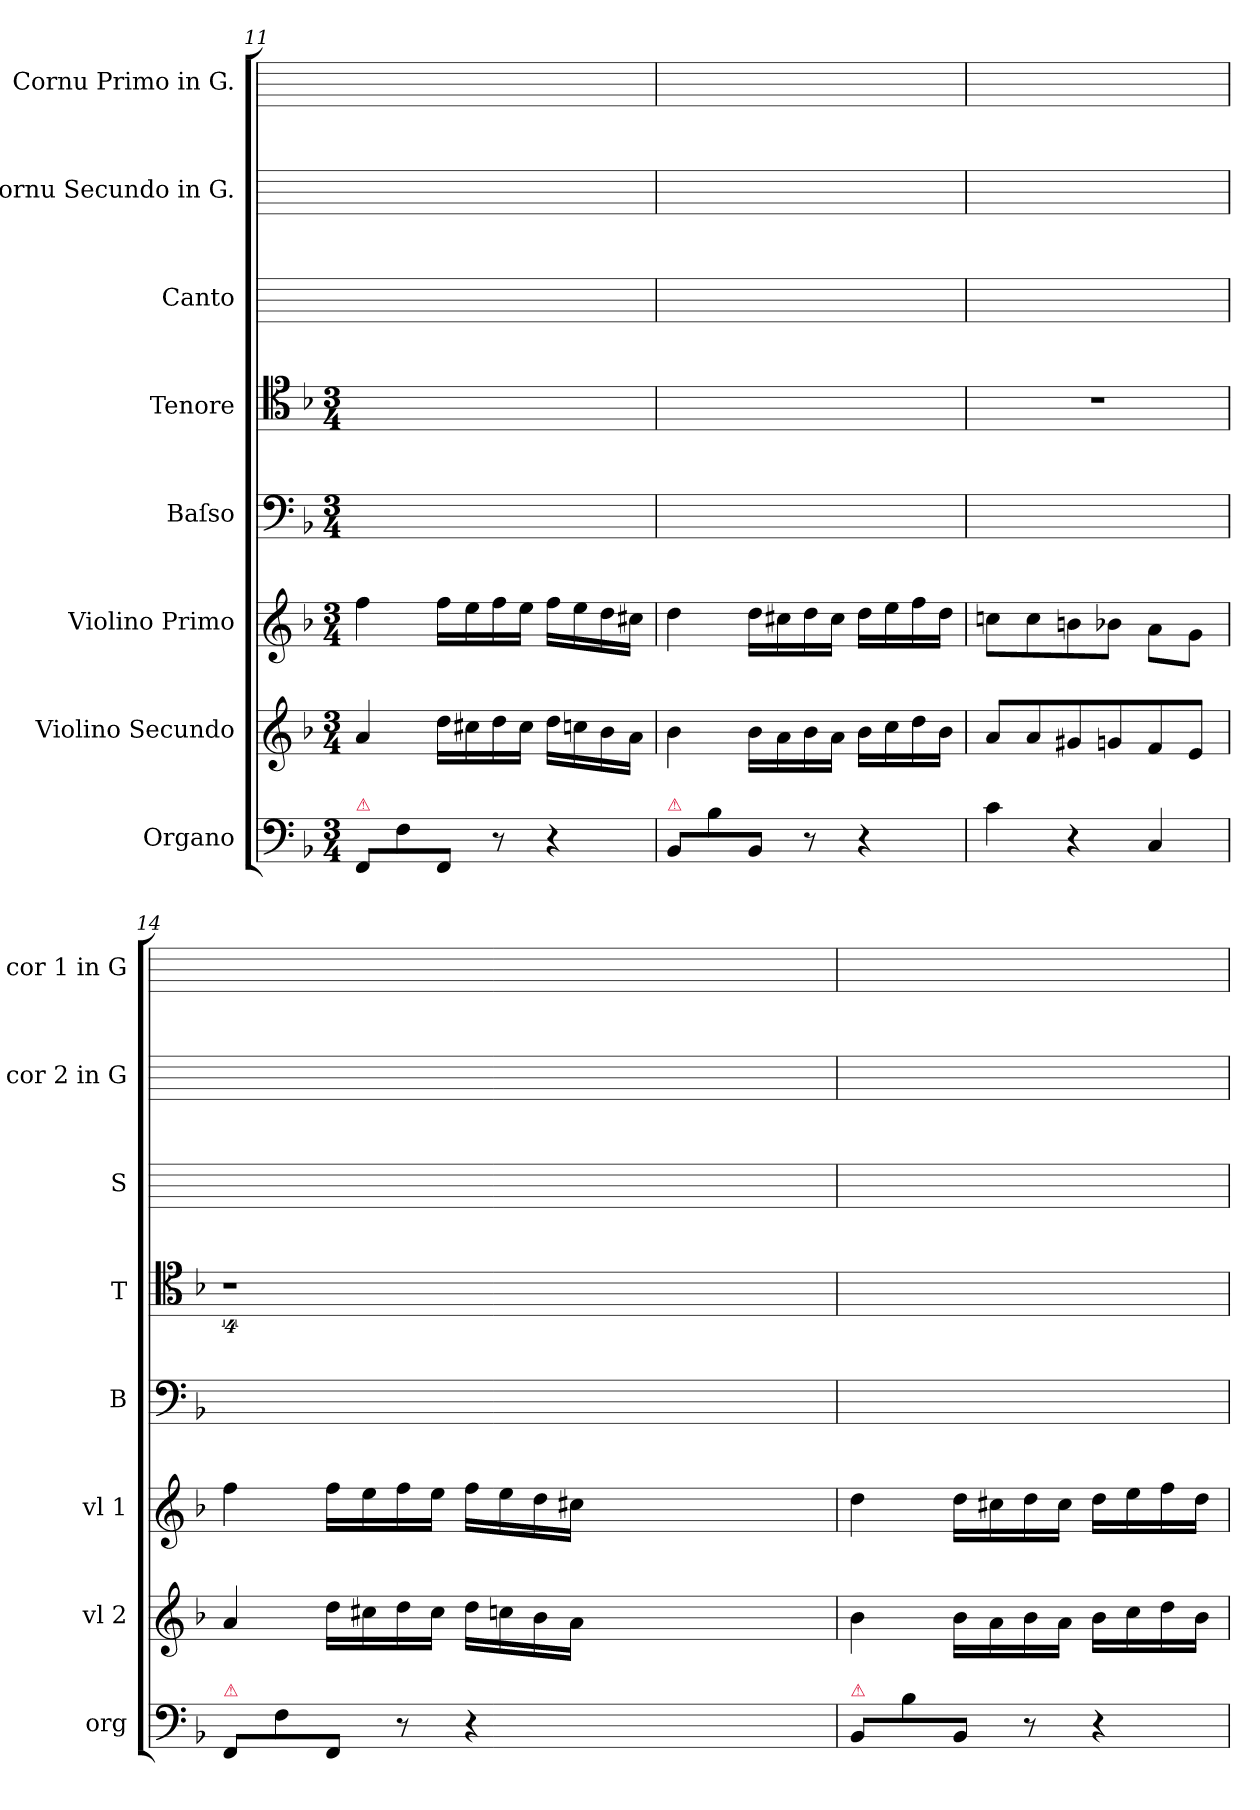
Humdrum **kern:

**kern	**kern	**kern	**kern	**kern	**kern	**kern	**kern
*part8	*part7	*part6	*part5	*part4	*part3	*part2	*part1
*staff8	*staff7	*staff6	*staff5	*staff4	*staff3	*staff2	*staff1
*I"Organo	*I"Violino Secundo	*I"Violino Primo	*I"Baſso	*I"Tenore	*I"Canto	*I"Cornu Secundo in G.	*I"Cornu Primo in G.
*I'org	*I'vl 2	*I'vl 1	*I'B	*I'T	*I'S	*I'cor 2 in G	*I'cor 1 in G
*clefF4	*clefG2	*clefG2	*clefF4	*clefC4	*	*	*
*k[b-]	*k[b-]	*k[b-]	*k[b-]	*k[b-]	*	*	*
*F:	*F:	*F:	*F:	*F:	*	*	*
*M3/4	*M3/4	*M3/4	*M3/4	*M3/4	*	*	*
=11	=11	=11	=11	=11	=11	=11	=11
!LO:TX:a:color=crimson:t=⚠	!	!	!	!	!	!	!
8FF/L	4a/	4ff\	2.ryy	2.ryy	2.ryy	2.ryy	2.ryy
8F\	.	.	.	.	.	.	.
8FF/J	16dd\LL	16ff\LL	.	.	.	.	.
.	16cc#X\	16ee\	.	.	.	.	.
8r	16dd\	16ff\	.	.	.	.	.
.	16cc#\JJ	16ee\JJ	.	.	.	.	.
4r	16dd\LL	16ff\LL	.	.	.	.	.
.	16ccn\	16ee\	.	.	.	.	.
.	16b-\	16dd\	.	.	.	.	.
.	16a\JJ	16cc#X\JJ	.	.	.	.	.
=12	=12	=12	=12	=12	=12	=12	=12
!LO:TX:a:color=crimson:t=⚠	!	!	!	!	!	!	!
8BB-/L	4b-\	4dd\	2.ryy	2.ryy	2.ryy	2.ryy	2.ryy
8B-\	.	.	.	.	.	.	.
8BB-/J	16b-\LL	16dd\LL	.	.	.	.	.
.	16a\	16cc#X\	.	.	.	.	.
8r	16b-\	16dd\	.	.	.	.	.
.	16a\JJ	16cc#\JJ	.	.	.	.	.
4r	16b-\LL	16dd\LL	.	.	.	.	.
.	16cc\	16ee\	.	.	.	.	.
.	16dd\	16ff\	.	.	.	.	.
.	16b-\JJ	16dd\JJ	.	.	.	.	.
=13	=13	=13	=13	=13	=13	=13	=13
4c\	8a/L	8ccn\L	2.ryy	2.r	2.ryy	2.ryy	2.ryy
.	8a/	8cc\	.	.	.	.	.
4r	8g#X/	8bn\	.	.	.	.	.
.	8gn/	8b-X\J	.	.	.	.	.
4C/	8f/	8a\L	.	.	.	.	.
.	8e/J	8g\J	.	.	.	.	.
=14	=14	=14	=14	=14	=14	=14	=14
!LO:TX:a:color=crimson:t=⚠	!	!	!	!	!	!	!
8FF/L	4a/	4ff\	2.ryy	4%9r	2.ryy	2.ryy	2.ryy
8F\	.	.	.	.	.	.	.
8FF/J	16dd\LL	16ff\LL	.	.	.	.	.
.	16cc#X\	16ee\	.	.	.	.	.
8r	16dd\	16ff\	.	.	.	.	.
.	16cc#\JJ	16ee\JJ	.	.	.	.	.
4r	16dd\LL	16ff\LL	.	.	.	.	.
.	16ccn\	16ee\	.	.	.	.	.
.	16b-\	16dd\	.	.	.	.	.
.	16a\JJ	16cc#X\JJ	.	.	.	.	.
1.ryy	1.ryy	1.ryy	1.ryy	.	1.ryy	1.ryy	1.ryy
=15	=15	=15	=15	=15	=15	=15	=15
!LO:TX:a:color=crimson:t=⚠	!	!	!	!	!	!	!
8BB-/L	4b-\	4dd\	2.ryy	2.ryy	2.ryy	2.ryy	2.ryy
8B-\	.	.	.	.	.	.	.
8BB-/J	16b-\LL	16dd\LL	.	.	.	.	.
.	16a\	16cc#X\	.	.	.	.	.
8r	16b-\	16dd\	.	.	.	.	.
.	16a\JJ	16cc#\JJ	.	.	.	.	.
4r	16b-\LL	16dd\LL	.	.	.	.	.
.	16cc\	16ee\	.	.	.	.	.
.	16dd\	16ff\	.	.	.	.	.
.	16b-\JJ	16dd\JJ	.	.	.	.	.
=	=	=	=	=	=	=	=
*-	*-	*-	*-	*-	*-	*-	*-
